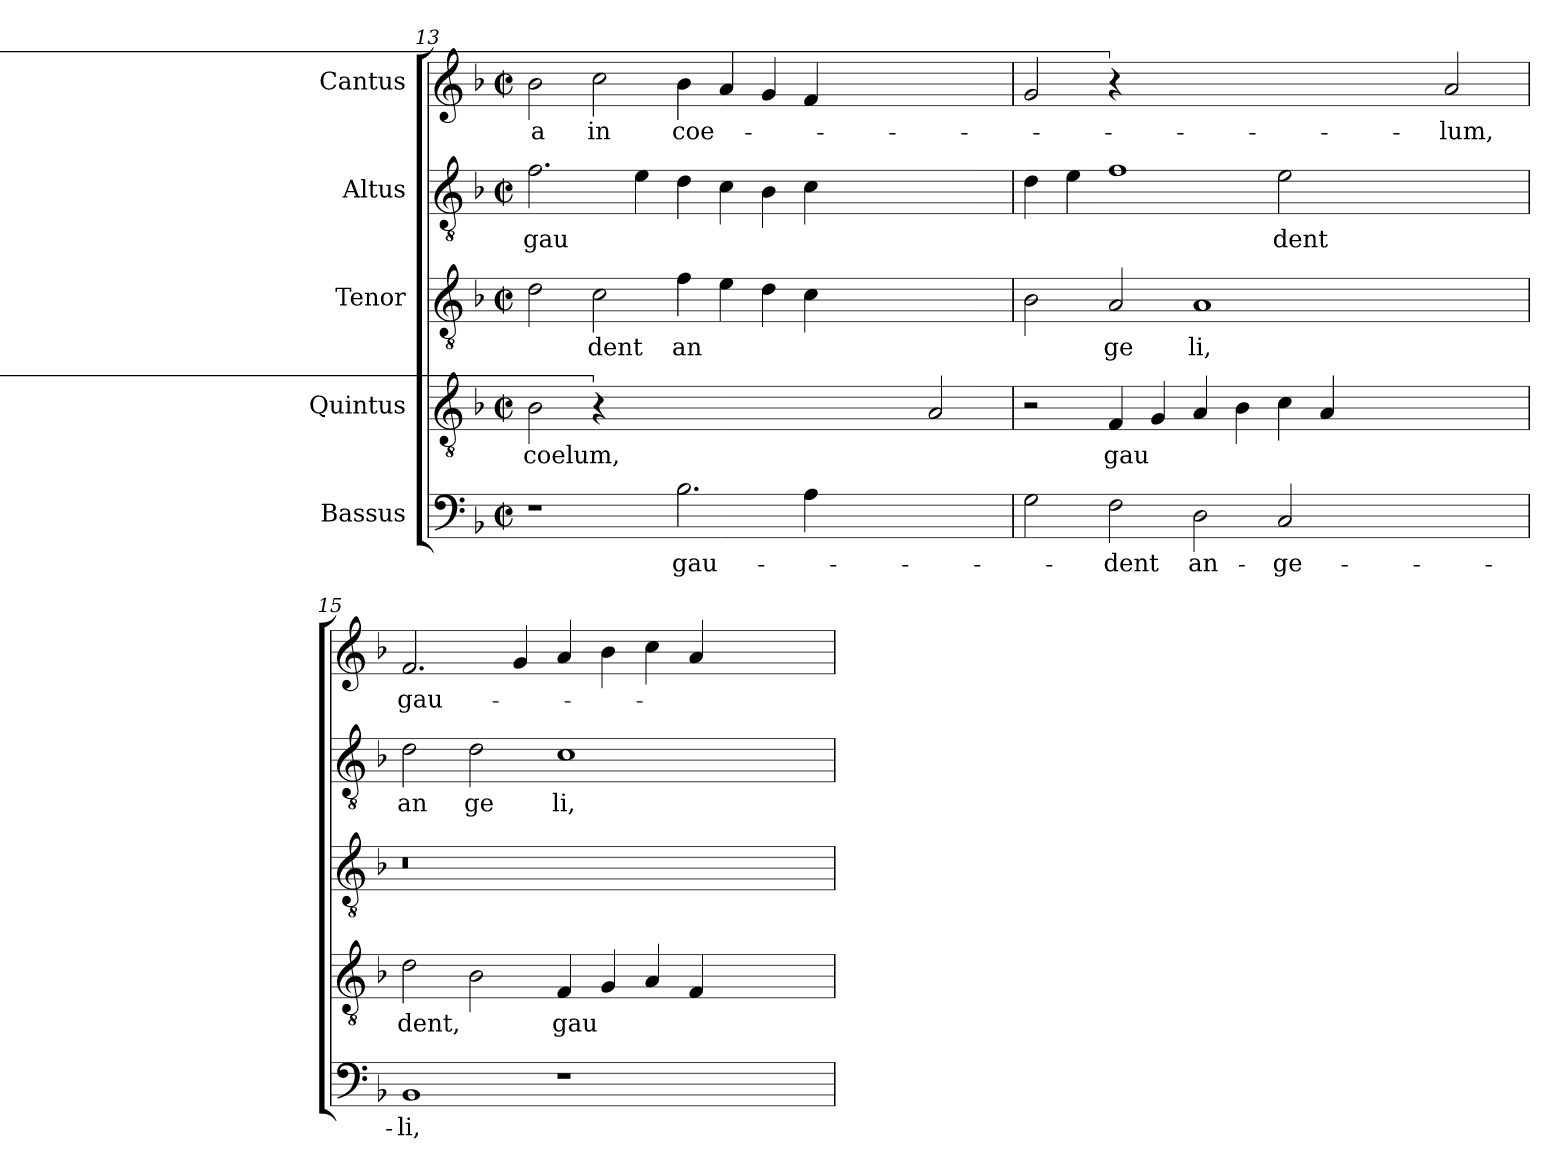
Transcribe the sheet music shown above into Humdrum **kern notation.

**kern	**text	**kern	**text	**kern	**text	**kern	**text	**kern	**text
*part5	*part5	*part4	*part4	*part3	*part3	*part2	*part2	*part1	*part1
*staff5	*staff5	*staff4	*staff4	*staff3	*staff3	*staff2	*staff2	*staff1	*staff1
*I"Bassus	*	*I"Quintus	*	*I"Tenor	*	*I"Altus	*	*I"Cantus	*
*clefF4	*	*clefGv2	*	*clefGv2	*	*clefGv2	*	*clefG2	*
*k[b-]	*	*k[b-]	*	*k[b-]	*	*k[b-]	*	*k[b-]	*
*F:	*	*F:	*	*F:	*	*F:	*	*F:	*
*M2/2	*	*M2/2	*	*M2/2	*	*M2/2	*	*M2/2	*
*met(c|)	*	*met(c|)	*	*met(c|)	*	*met(c|)	*	*met(c|)	*
=13	=13	=13	=13	=13	=13	=13	=13	=13	=13
!	!	!	!LO:LY:b	!	!	!	!LO:LY:b	!	!LO:LY:b:cj
1r	.	2B-\	coelum,	2d\	.	2.f\	gau	2b-\	-a
!	!	!LO:N:vis=1	!	!	!LO:LY:b:cj	!	!	!	!LO:LY:b:cj
.	.	4%9r	.	2c\	dent	.	.	2cc\	in
.	.	.	.	.	.	4e\	.	.	.
!	!LO:LY:b	!	!	!	!LO:LY:b	!	!	!	!LO:LY:b
2.B-\	gau-	.	.	4f\	an	4d\	.	4b-\	coe-
.	.	.	.	4e\	.	4c\	.	4a/	.
.	.	.	.	4d\	.	4B-\	.	4g/	.
4A\	.	.	.	4c\	.	4c\	.	4f/	.
1ryy	.	.	.	1ryy	.	1ryy	.	1ryy	.
.	.	2A/	.	.	.	.	.	.	.
4ryy	.	.	.	4ryy	.	4ryy	.	4ryy	.
=14	=14	=14	=14	=14	=14	=14	=14	=14	=14
2G\	.	2r	.	2B-\	.	4d\	.	2g/	.
.	.	.	.	.	.	4e\	.	.	.
!	!LO:LY:b:cj	!	!LO:LY:b	!	!LO:LY:b:cj	!	!	!LO:N:vis=1	!
2F\	-dent	4F/	gau	2A/	ge	1f	.	4%9r	.
.	.	4G/	.	.	.	.	.	.	.
!	!LO:LY:b:cj	!	!	!	!LO:LY:b:cj	!	!	!	!
2D\	an-	4A/	.	1A	li,	.	.	.	.
.	.	4B-\	.	.	.	.	.	.	.
!	!LO:LY:b:cj	!	!	!	!	!	!LO:LY:b:cj	!	!
2C/	-ge-	4c\	.	.	.	2e\	dent	.	.
.	.	4A/	.	.	.	.	.	.	.
1ryy	.	1ryy	.	1ryy	.	1ryy	.	.	.
!	!	!	!	!	!	!	!	!	!LO:LY:b:cj
.	.	.	.	.	.	.	.	2a/	-lum,
4ryy	.	4ryy	.	4ryy	.	4ryy	.	.	.
=15	=15	=15	=15	=15	=15	=15	=15	=15	=15
!	!LO:LY:b:cj	!	!LO:LY:b	!	!	!	!LO:LY:b:cj	!	!LO:LY:b
1BB-	-li,	2d\	dent,	0r	.	2d\	an	2.f/	gau-
!	!	!	!	!	!	!	!LO:LY:b:cj	!	!
.	.	2B-\	.	.	.	2d\	ge	.	.
.	.	.	.	.	.	.	.	4g/	.
!LO:N:vis=1	!	!	!LO:LY:b	!	!	!	!LO:LY:b:cj	!	!
0r	.	4F/	gau	.	.	1c	li,	4a/	.
.	.	4G/	.	.	.	.	.	4b-\	.
.	.	4A/	.	.	.	.	.	4cc\	.
.	.	4F/	.	.	.	.	.	4a/	.
.	.	1ryy	.	1ryy	.	1ryy	.	1ryy	.
=	=	=	=	=	=	=	=	=	=
*-	*-	*-	*-	*-	*-	*-	*-	*-	*-
